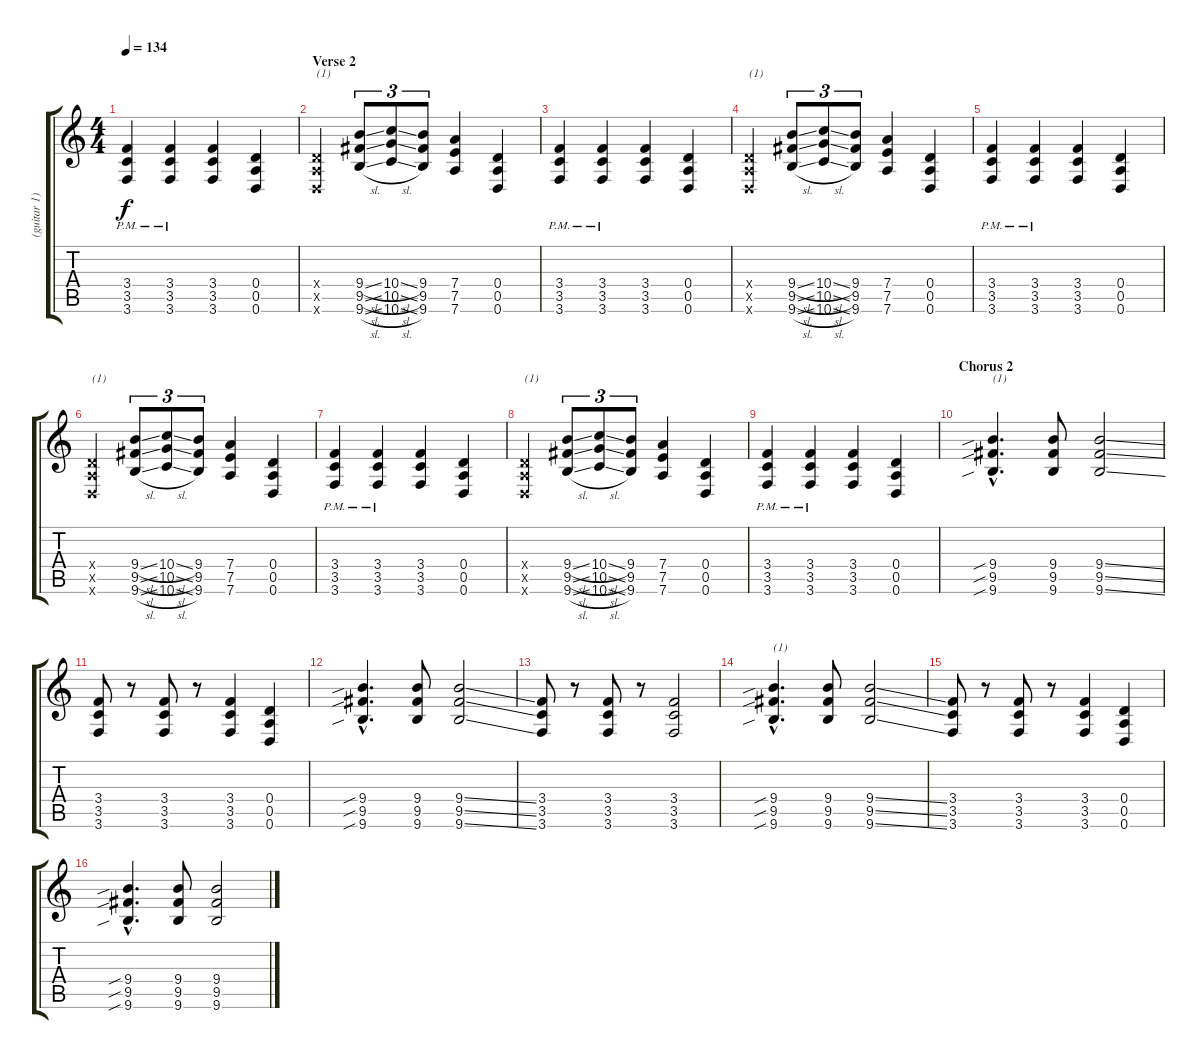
\track ("(guitar 1)" "(guitar 1)") {instrument overdrivenguitar}
\staff {score tabs}
\tuning (E4 B3 G3 D3 A2 D2) {hide}
\ts (4 4)
\tempo 134
\clef g2
\ks c
(3.4{pm} 3.5{pm} 3.6{pm}).4{dy f} (3.4{pm} 3.5{pm} 3.6{pm}).4 (3.4 3.5 3.6).4 (0.4 0.5 0.6).4 |
\section ("" "Verse 2")
(0.4{x} 0.5{x} 0.6{x}).4{txt "(1)"} (9.4{sl} 9.5{sl} 9.6{sl}).8{tu (3 2)} (10.4{sl} 10.5{sl} 10.6{sl}).8{tu (3 2)} (9.4 9.5 9.6).8{tu (3 2)} (7.4 7.5 7.6).4 (0.4 0.5 0.6).4 |
(3.4{pm} 3.5{pm} 3.6{pm}).4 (3.4{pm} 3.5{pm} 3.6{pm}).4 (3.4 3.5 3.6).4 (0.4 0.5 0.6).4 |
(0.4{x} 0.5{x} 0.6{x}).4{txt "(1)"} (9.4{sl} 9.5{sl} 9.6{sl}).8{tu (3 2)} (10.4{sl} 10.5{sl} 10.6{sl}).8{tu (3 2)} (9.4 9.5 9.6).8{tu (3 2)} (7.4 7.5 7.6).4 (0.4 0.5 0.6).4 |
(3.4{pm} 3.5{pm} 3.6{pm}).4 (3.4{pm} 3.5{pm} 3.6{pm}).4 (3.4 3.5 3.6).4 (0.4 0.5 0.6).4 |
(0.4{x} 0.5{x} 0.6{x}).4{txt "(1)"} (9.4{sl} 9.5{sl} 9.6{sl}).8{tu (3 2)} (10.4{sl} 10.5{sl} 10.6{sl}).8{tu (3 2)} (9.4 9.5 9.6).8{tu (3 2)} (7.4 7.5 7.6).4 (0.4 0.5 0.6).4 |
(3.4{pm} 3.5{pm} 3.6{pm}).4 (3.4{pm} 3.5{pm} 3.6{pm}).4 (3.4 3.5 3.6).4 (0.4 0.5 0.6).4 |
(0.4{x} 0.5{x} 0.6{x}).4{txt "(1)"} (9.4{sl} 9.5{sl} 9.6{sl}).8{tu (3 2)} (10.4{sl} 10.5{sl} 10.6{sl}).8{tu (3 2)} (9.4 9.5 9.6).8{tu (3 2)} (7.4 7.5 7.6).4 (0.4 0.5 0.6).4 |
(3.4{pm} 3.5{pm} 3.6{pm}).4 (3.4{pm} 3.5{pm} 3.6{pm}).4 (3.4 3.5 3.6).4 (0.4 0.5 0.6).4 |
\section ("" "Chorus 2")
(9.4{sib hac} 9.5{sib hac} 9.6{sib hac}).4{d txt "(1)"} (9.4 9.5 9.6).8 (9.4{ss} 9.5{ss} 9.6{ss}).2 |
(3.4 3.5 3.6).8 r.8 (3.4 3.5 3.6).8 r.8 (3.4 3.5 3.6).4 (0.4 0.5 0.6).4 |
(9.4{sib hac} 9.5{sib hac} 9.6{sib hac}).4{d} (9.4 9.5 9.6).8 (9.4{ss} 9.5{ss} 9.6{ss}).2 |
(3.4 3.5 3.6).8 r.8 (3.4 3.5 3.6).8 r.8 (3.4 3.5 3.6).2 |
(9.4{sib hac} 9.5{sib hac} 9.6{sib hac}).4{d txt "(1)"} (9.4 9.5 9.6).8 (9.4{ss} 9.5{ss} 9.6{ss}).2 |
(3.4 3.5 3.6).8 r.8 (3.4 3.5 3.6).8 r.8 (3.4 3.5 3.6).4 (0.4 0.5 0.6).4 |
(9.4{sib hac} 9.5{sib hac} 9.6{sib hac}).4{d} (9.4 9.5 9.6).8 (9.4{ss} 9.5{ss} 9.6{ss}).2
